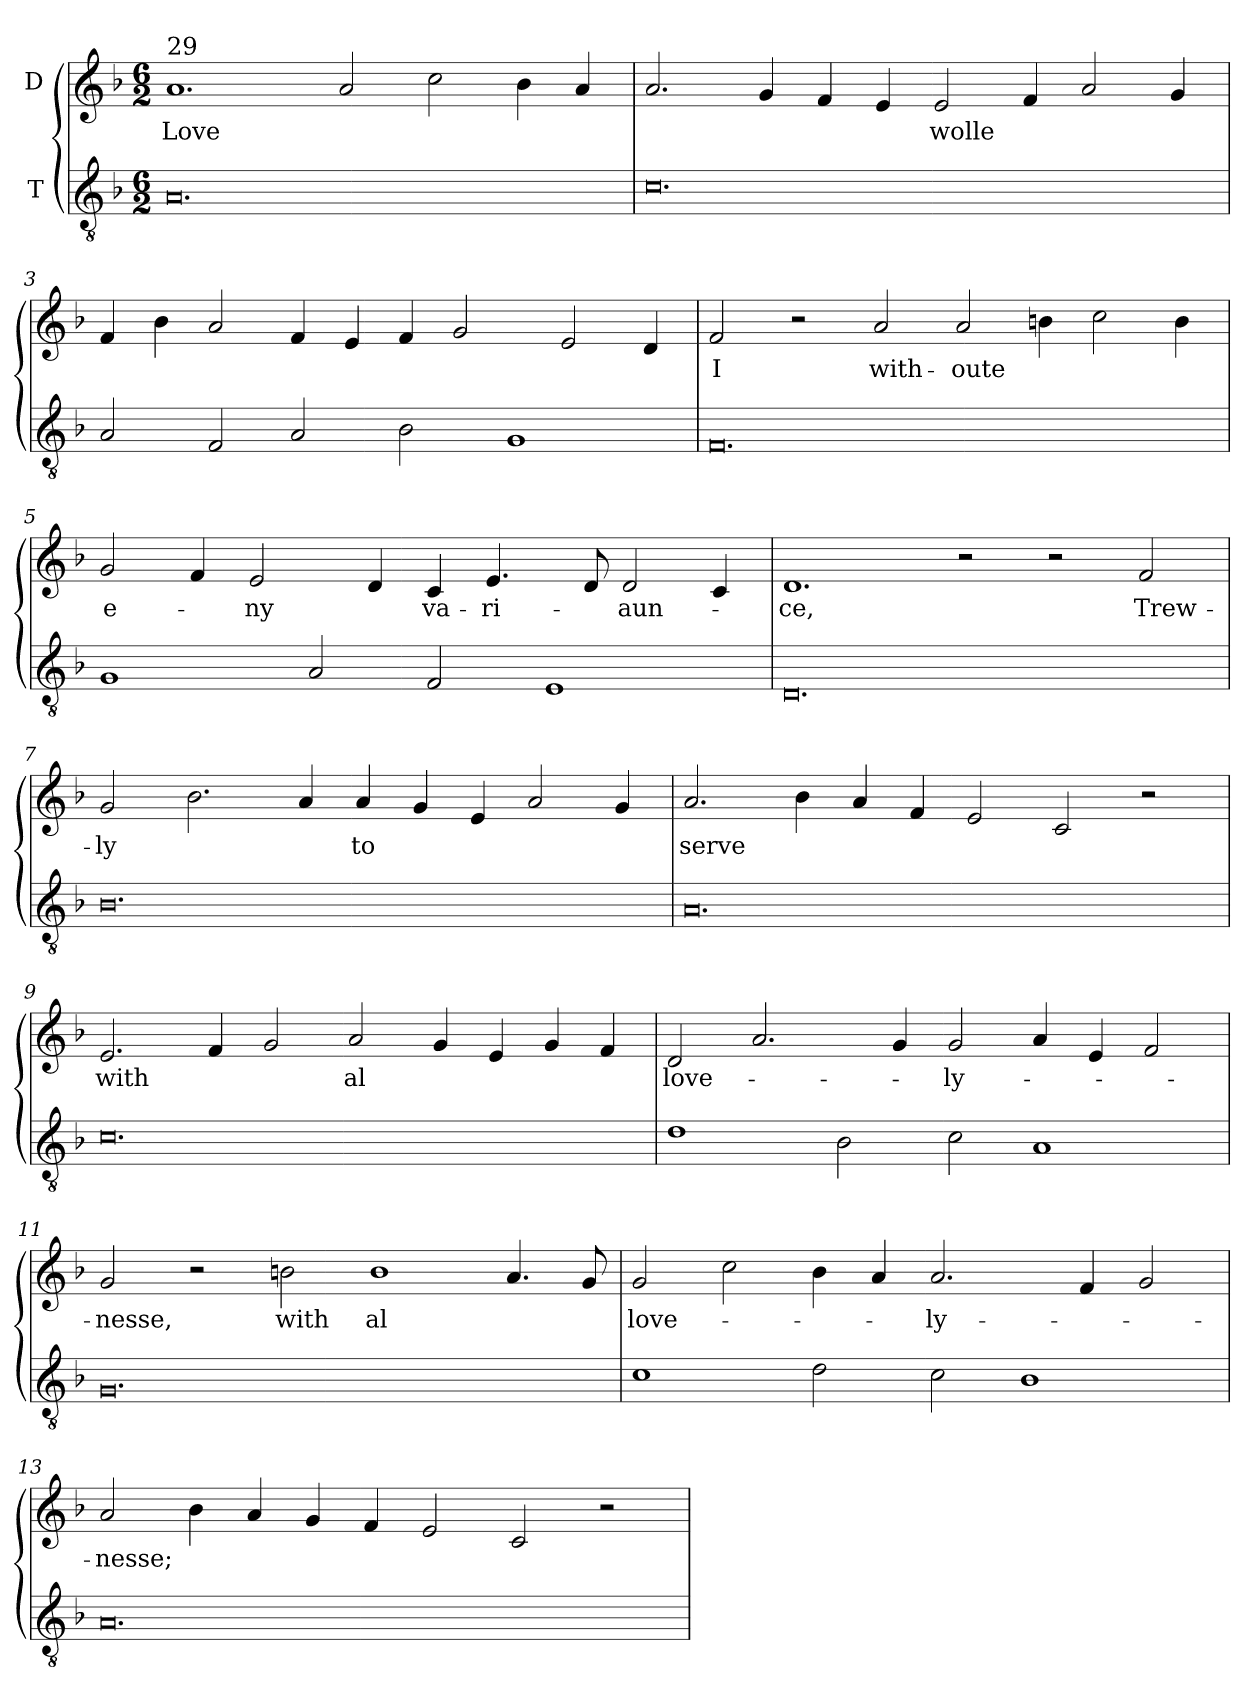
**kern	**kern	**text
*part2	*part1	*part1
*staff2	*staff1	*staff1
*I"T	*I"D	*
!!LO:PB:g=z
*clefGv2	*clefG2	*
*ITrd7c12	*	*
*k[b-]	*k[b-]	*
*F:	*F:	*
*M6/2	*M6/2	*
=1	=1	=1
!	!LO:TX:a:t=29	!
!	!	!LO:LY:b:color=#000000
0.AAi/	1.ai/	Love
.	2ai/	.
.	2cci\	.
.	4b-i\	.
.	4ai/	.
=2	=2	=2
0.Ci\	2.ai/	.
.	4gi/	.
.	4fi/	.
.	4ei/	.
!	!	!LO:LY:b:color=#000000
.	2ei/	wolle
.	4fi/	.
.	2ai/	.
.	4gi/	.
=3	=3	=3
2AAi/	4fi/	.
.	4b-i\	.
2FFi/	2ai/	.
2AAi/	4fi/	.
.	4ei/	.
2BB-i\	4fi/	.
.	2gi/	.
1GGi/	.	.
.	2ei/	.
.	4di/	.
=4	=4	=4
!	!	!LO:LY:b:color=#000000
0.FFi/	2fi/	I
.	2r	.
!	!	!LO:LY:b:color=#000000
.	2ai/	with-
!	!	!LO:LY:b:color=#000000
.	2ai/	-oute
.	4bni\	.
.	2cci\	.
.	4bi\	.
!!LO:LB:g=z
=5	=5	=5
!	!	!LO:LY:b:color=#000000
1GGi/	2gi/	e-
.	4fi/	.
!	!	!LO:LY:b:color=#000000
.	2ei/	-ny
2AAi/	.	.
.	4di/	.
!	!	!LO:LY:b:color=#000000
2FFi/	4ci/	va-
!	!	!LO:LY:b:color=#000000
.	4.ei/	-ri-
1EEi/	.	.
.	8di/	.
!	!	!LO:LY:b:color=#000000
.	2di/	-aun-
.	4ci/	.
=6	=6	=6
!	!	!LO:LY:b:color=#000000
0.DDi/	1.di/	-ce,
.	2r	.
.	2r	.
!	!	!LO:LY:b:color=#000000
.	2fi/	Trew-
=7	=7	=7
!	!	!LO:LY:b:color=#000000
0.BB-i/	2gi/	-ly
.	2.b-i\	.
.	4ai/	.
!	!	!LO:LY:b:color=#000000
.	4ai/	to
.	4gi/	.
.	4ei/	.
.	2ai/	.
.	4gi/	.
=8	=8	=8
!	!	!LO:LY:b:color=#000000
0.AAi/	2.ai/	serve
.	4b-i\	.
.	4ai/	.
.	4fi/	.
.	2ei/	.
.	2ci/	.
.	2r	.
!!LO:LB:g=z
=9	=9	=9
!	!	!LO:LY:b:color=#000000
0.Ci\	2.ei/	with
.	4fi/	.
.	2gi/	.
!	!	!LO:LY:b:color=#000000
.	2ai/	al
.	4gi/	.
.	4ei/	.
.	4gi/	.
.	4fi/	.
=10	=10	=10
!	!	!LO:LY:b:color=#000000
1Di\	2di/	love-
.	2.ai/	.
2BB-i\	.	.
.	4gi/	.
!	!	!LO:LY:b:color=#000000
2Ci\	2gi/	-ly-
1AAi/	4ai/	.
.	4ei/	.
.	2fi/	.
=11	=11	=11
!	!	!LO:LY:b:color=#000000
0.GGi/	2gi/	-nesse,
.	2r	.
!	!	!LO:LY:b:color=#000000
.	2bni\	with
!	!	!LO:LY:b:color=#000000
.	1bi/	al
.	4.ai/	.
.	8gi/	.
=12	=12	=12
!	!	!LO:LY:b:color=#000000
1Ci\	2gi/	love-
.	2cci\	.
2Di\	4b-i\	.
.	4ai/	.
!	!	!LO:LY:b:color=#000000
2Ci\	2.ai/	-ly-
1BB-i/	.	.
.	4fi/	.
.	2gi/	.
!!LO:LB:g=z
=13	=13	=13
!	!	!LO:LY:b:color=#000000
0.AAi/	2ai/	-nesse;
.	4b-i\	.
.	4ai/	.
.	4gi/	.
.	4fi/	.
.	2ei/	.
.	2ci/	.
.	2r	.
=	=	=
*-	*-	*-
